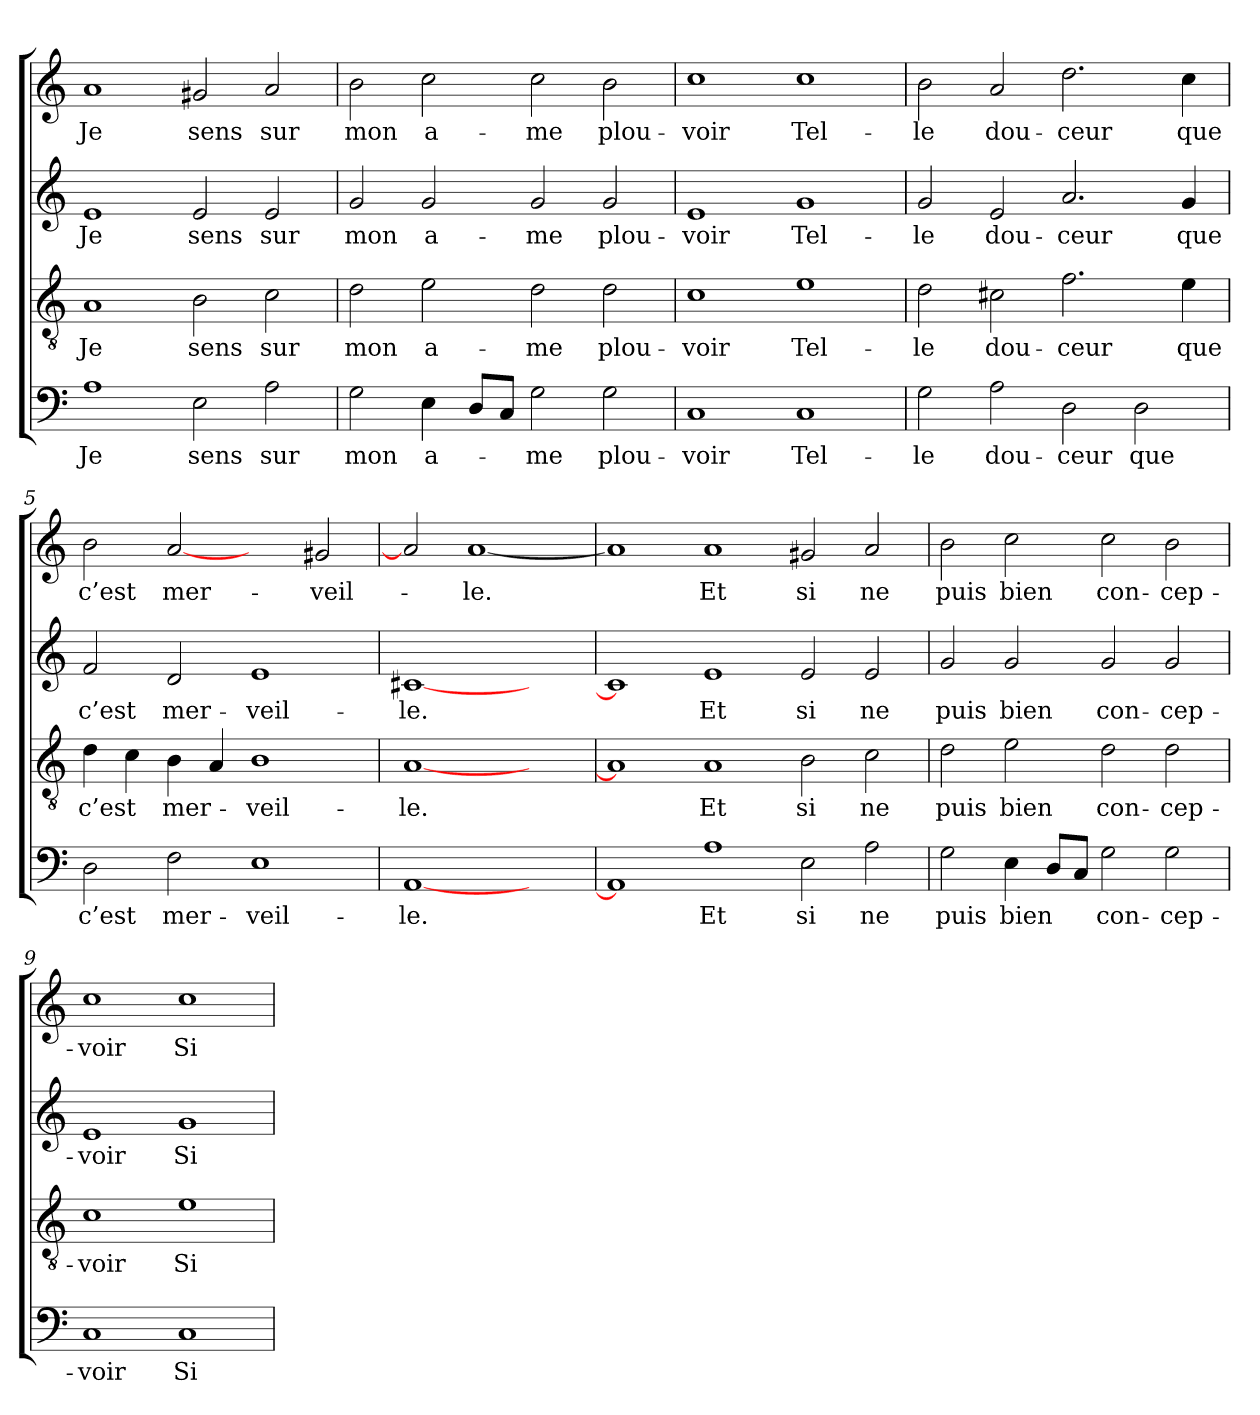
**kern	**text	**kern	**text	**kern	**text	**kern	**text
*part4	*part4	*part3	*part3	*part2	*part2	*part1	*part1
*staff4	*staff4	*staff3	*staff3	*staff2	*staff2	*staff1	*staff1
*clefF4	*	*clefGv2	*	*clefG2	*	*clefG2	*
*k[]	*	*k[]	*	*k[]	*	*k[]	*
=1	=1	=1	=1	=1	=1	=1	=1
1A	Je	1A	Je	1e	Je	1a	Je
2E	sens	2B	sens	2e	sens	2g#X	sens
2A	sur	2c	sur	2e	sur	2a	sur
=2	=2	=2	=2	=2	=2	=2	=2
2G	mon	2d	mon	2g	mon	2b	mon
4E	a-	2e	a-	2g	a-	2cc	a-
8DL	.	.	.	.	.	.	.
8CJ	.	.	.	.	.	.	.
2G	-me	2d	-me	2g	-me	2cc	-me
2G	plou-	2d	plou-	2g	plou-	2b	plou-
=3	=3	=3	=3	=3	=3	=3	=3
1C	-voir	1c	-voir	1e	-voir	1cc	-voir
1C	Tel-	1e	Tel-	1g	Tel-	1cc	Tel-
=4	=4	=4	=4	=4	=4	=4	=4
2G	-le	2d	-le	2g	-le	2b	-le
2A	dou-	2c#X	dou-	2e	dou-	2a	dou-
2D	-ceur	2.f	-ceur	2.a	-ceur	2.dd	-ceur
2D	que	.	.	.	.	.	.
.	.	4e	que	4g	que	4cc	que
!!LO:LB:g=z
=5	=5	=5	=5	=5	=5	=5	=5
2D	c’est	4d	c’est	2f	c’est	2b	c’est
.	.	4c	.	.	.	.	.
2F	mer-	4B	mer-	2d	mer-	[2a	mer-
.	.	4A	.	.	.	.	.
1E	-veil-	1B	-veil-	1e	-veil-	2ryy	.
.	.	.	.	.	.	2g#X	-veil-
=6	=6	=6	=6	=6	=6	=6	=6
[1AA	-le.	[1A	-le.	[1c#X	-le.	2a]	.
.	.	.	.	.	.	[1a	-le.
2ryy	.	2ryy	.	2ryy	.	.	.
=7	=7	=7	=7	=7	=7	=7	=7
1AA]	.	1A]	.	1c#]	.	1a]	.
1A	Et	1A	Et	1e	Et	1a	Et
2E	si	2B	si	2e	si	2g#X	si
2A	ne	2c	ne	2e	ne	2a	ne
=8	=8	=8	=8	=8	=8	=8	=8
2G	puis	2d	puis	2g	puis	2b	puis
4E	bien	2e	bien	2g	bien	2cc	bien
8DL	.	.	.	.	.	.	.
8CJ	.	.	.	.	.	.	.
2G	con-	2d	con-	2g	con-	2cc	con-
2G	-cep-	2d	-cep-	2g	-cep-	2b	-cep-
=9	=9	=9	=9	=9	=9	=9	=9
1C	-voir	1c	-voir	1e	-voir	1cc	-voir
1C	Si	1e	Si	1g	Si	1cc	Si
=	=	=	=	=	=	=	=
*-	*-	*-	*-	*-	*-	*-	*-
